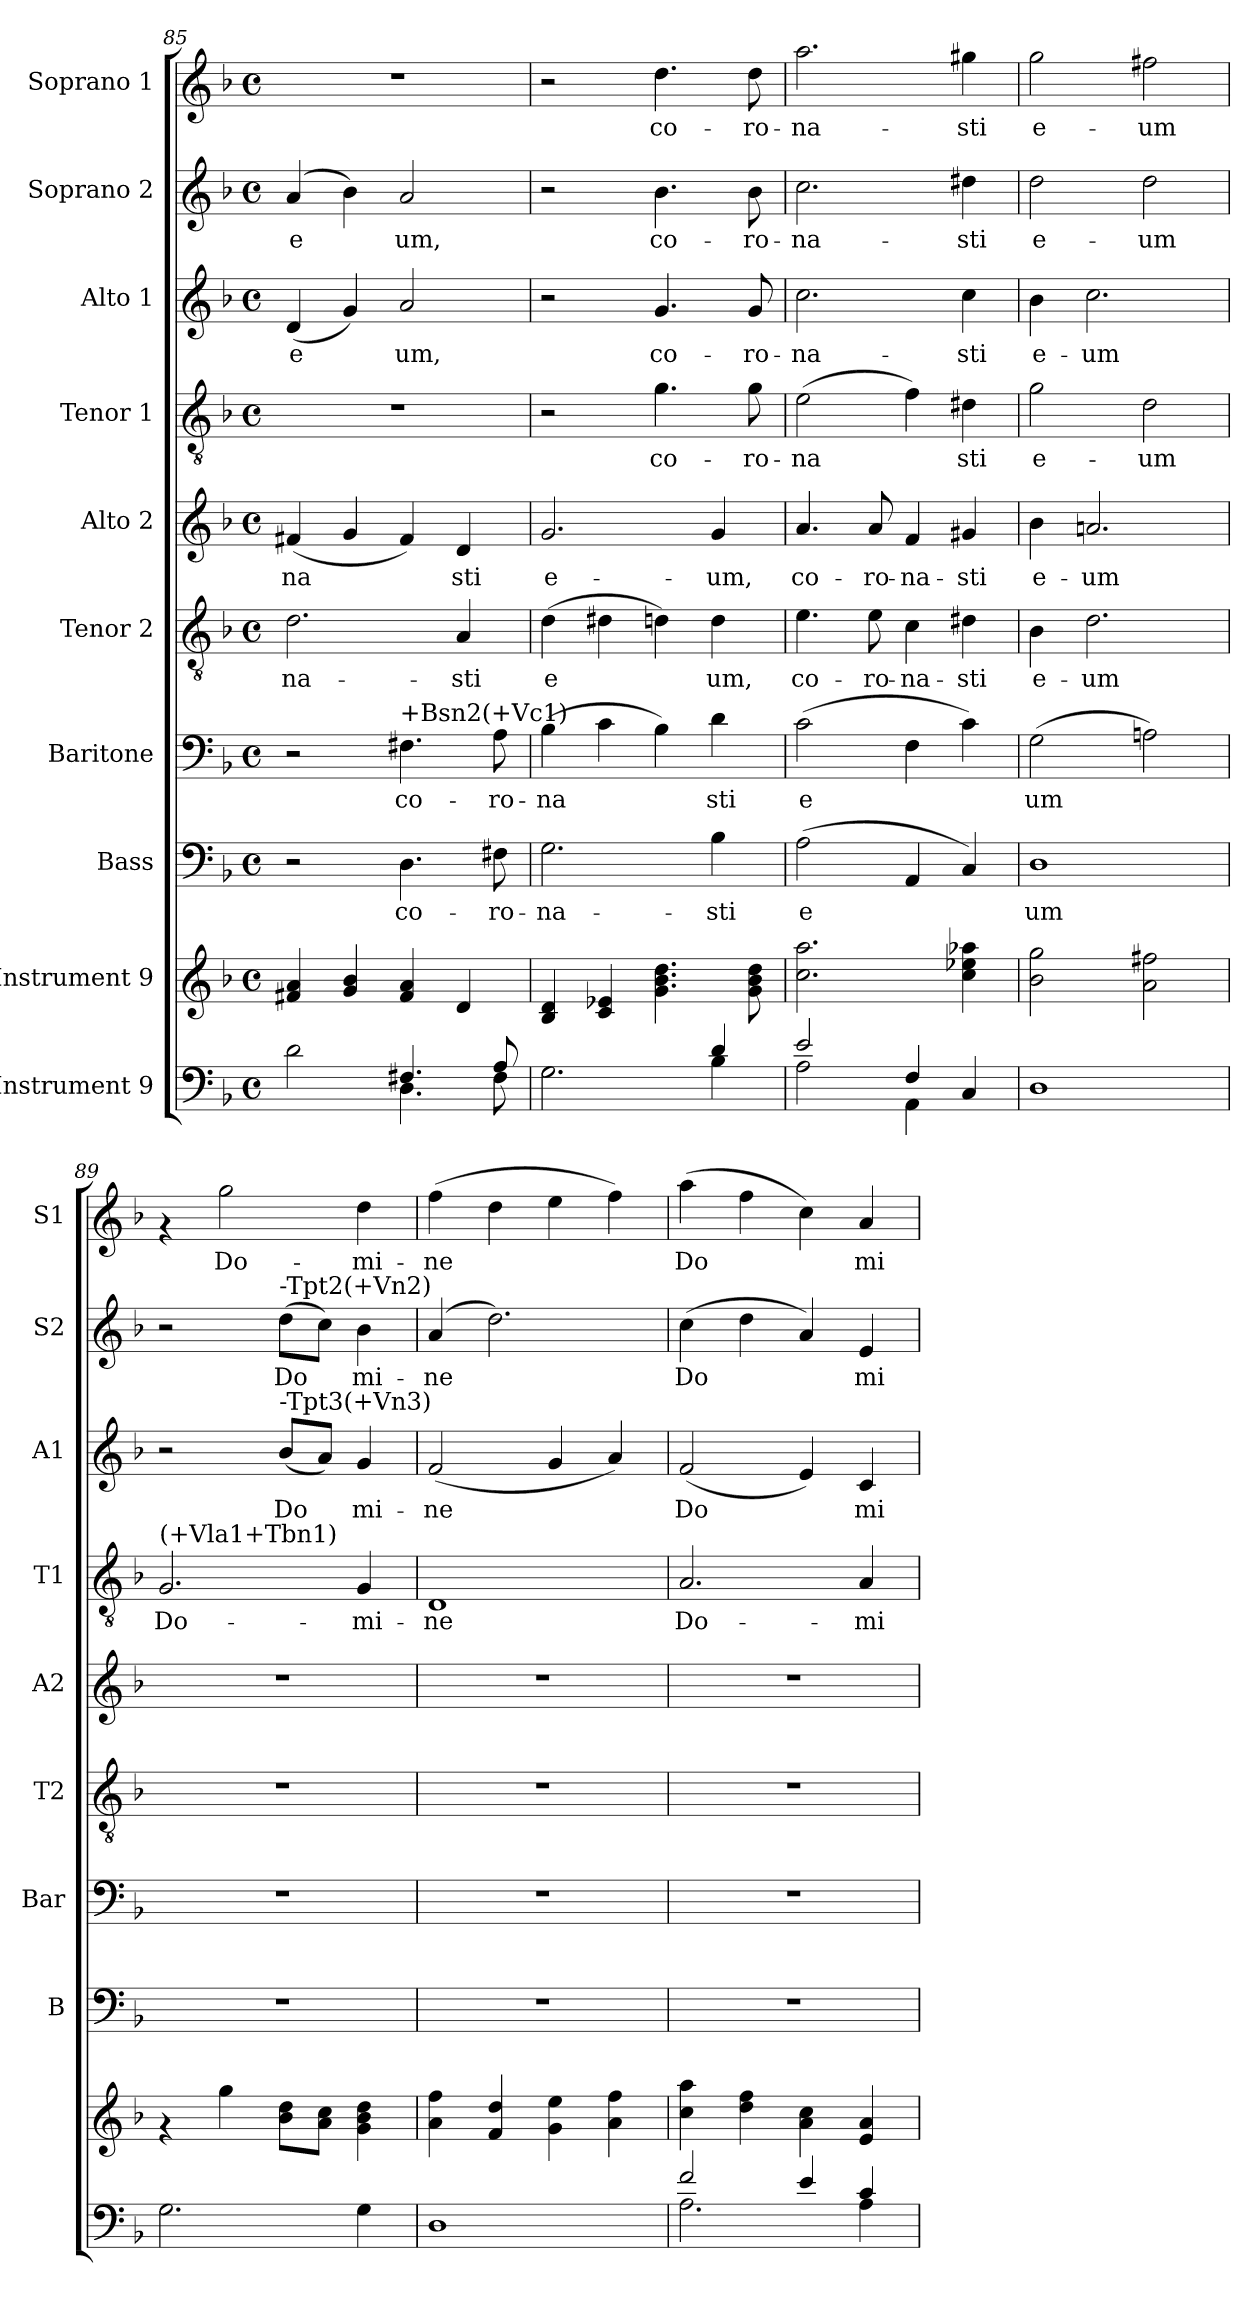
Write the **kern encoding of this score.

**kern	**kern	**kern	**text	**kern	**text	**kern	**text	**kern	**text	**kern	**text	**kern	**text	**kern	**text	**kern	**text
*part10	*part9	*part8	*part8	*part7	*part7	*part6	*part6	*part5	*part5	*part4	*part4	*part3	*part3	*part2	*part2	*part1	*part1
*staff10	*staff9	*staff8	*staff8	*staff7	*staff7	*staff6	*staff6	*staff5	*staff5	*staff4	*staff4	*staff3	*staff3	*staff2	*staff2	*staff1	*staff1
*I"Instrument 9	*I"Instrument 9	*I"Bass	*	*I"Baritone	*	*I"Tenor 2	*	*I"Alto 2	*	*I"Tenor 1	*	*I"Alto 1	*	*I"Soprano 2	*	*I"Soprano 1	*
*	*	*I'B	*	*I'Bar	*	*I'T2	*	*I'A2	*	*I'T1	*	*I'A1	*	*I'S2	*	*I'S1	*
*clefF4	*clefG2	*clefF4	*	*clefF4	*	*clefGv2	*	*clefG2	*	*clefGv2	*	*clefG2	*	*clefG2	*	*clefG2	*
*	*	*ITrd-3c-5	*	*ITrd-3c-5	*	*ITrd-3c-5	*	*ITrd-3c-5	*	*ITrd-3c-5	*	*ITrd-3c-5	*	*ITrd-3c-5	*	*ITrd-3c-5	*
*k[b-]	*k[b-]	*k[b-e-]	*	*k[b-e-]	*	*k[b-e-]	*	*k[b-e-]	*	*k[b-e-]	*	*k[b-e-]	*	*k[b-e-]	*	*k[b-e-]	*
*F:	*F:	*B-:	*	*B-:	*	*B-:	*	*B-:	*	*B-:	*	*B-:	*	*B-:	*	*B-:	*
*M4/4	*M4/4	*M4/4	*	*M4/4	*	*M4/4	*	*M4/4	*	*M4/4	*	*M4/4	*	*M4/4	*	*M4/4	*
*met(c)	*met(c)	*met(c)	*	*met(c)	*	*met(c)	*	*met(c)	*	*met(c)	*	*met(c)	*	*met(c)	*	*met(c)	*
=85	=85	=85	=85	=85	=85	=85	=85	=85	=85	=85	=85	=85	=85	=85	=85	=85	=85
*^	*	*	*	*	*	*	*	*	*	*	*	*	*	*	*	*	*
!	!	!	!	!	!	!	!	!LO:LY:b	!	!LO:LY:b:cj	!	!	!	!LO:LY:b	!	!LO:LY:b:cj	!	!
2ryy	2d\	4f#X/ 4a/	2r	.	2r	.	2.g\	-na-	(<4bn/	-na-	1r	.	(<4g/	e-	(>4dd/	e-	1r	.
!	!	!	!	!	!	!	!	!	!	!LO:LY:b:cj	!	!	!	!LO:LY:b	!	!LO:LY:b:cj	!	!
.	.	4g/ 4b-/	.	.	.	.	.	.	4cc/	--	.	.	4cc/)	--	4ee-\)	--	.	.
!	!	!	!	!	!LO:TX:a:t=+Bsn2(+Vc1)	!	!	!	!	!	!	!	!	!	!	!	!	!
!	!	!	!	!LO:LY:b:cj	!	!LO:LY:b	!	!	!	!LO:LY:b:cj	!	!	!	!LO:LY:b	!	!LO:LY:b:cj	!	!
4.F#X/	4.D\	4f#/ 4a/	4.G\	co-	4.Bn\	co-	.	.	4b/)	--	.	.	2dd/	-um,	2dd/	-um,	.	.
!	!	!	!	!	!	!	!	!LO:LY:b	!	!LO:LY:b:cj	!	!	!	!	!	!	!	!
.	.	4d/	.	.	.	.	4d/	-sti	4g/	-sti	.	.	.	.	.	.	.	.
!	!	!	!	!LO:LY:b:cj	!	!LO:LY:b	!	!	!	!	!	!	!	!	!	!	!	!
8A/	8F#\	.	8Bn\	-ro-	8d\	-ro-	.	.	.	.	.	.	.	.	.	.	.	.
=86	=86	=86	=86	=86	=86	=86	=86	=86	=86	=86	=86	=86	=86	=86	=86	=86	=86	=86
!	!	!	!	!LO:LY:b:cj	!	!LO:LY:b	!	!LO:LY:b	!	!LO:LY:b:cj	!	!	!	!	!	!	!	!
2.ryy	2.G\	4B-/ 4d/	2.c\	-na-	(>4e-\	-na-	(>4g\	e-	2.cc/	e-	2r	.	2r	.	2r	.	2r	.
!	!	!	!	!	!	!LO:LY:b	!	!LO:LY:b	!	!	!	!	!	!	!	!	!	!
.	.	4c/ 4e-X/	.	.	4f\	--	4g#X\	--	.	.	.	.	.	.	.	.	.	.
!	!	!	!	!	!	!LO:LY:b	!	!LO:LY:b	!	!	!	!LO:LY:b	!	!LO:LY:b	!	!LO:LY:b:cj	!	!LO:LY:b
.	.	4.b-\ 4.g\ 4.dd\	.	.	4e-\)	--	4g\)	--	.	.	4.cc\	co-	4.cc/	co-	4.ee-\	co-	4.gg\	co-
!	!	!	!	!LO:LY:b:cj	!	!LO:LY:b	!	!LO:LY:b	!	!LO:LY:b:cj	!	!	!	!	!	!	!	!
4d/	4B-\	.	4e-\	-sti	4g\	-sti	4g\	-um,	4cc/	-um,	.	.	.	.	.	.	.	.
!	!	!	!	!	!	!	!	!	!	!	!	!LO:LY:b	!	!LO:LY:b	!	!LO:LY:b:cj	!	!LO:LY:b
.	.	8dd\ 8g\ 8b-\	.	.	.	.	.	.	.	.	8cc\	-ro-	8cc/	-ro-	8ee-\	-ro-	8gg\	-ro-
=87	=87	=87	=87	=87	=87	=87	=87	=87	=87	=87	=87	=87	=87	=87	=87	=87	=87	=87
!	!	!	!	!LO:LY:b:cj	!	!LO:LY:b	!	!LO:LY:b	!	!LO:LY:b:cj	!	!LO:LY:b	!	!LO:LY:b	!	!LO:LY:b:cj	!	!LO:LY:b
2e/	2A\	2.aa\ 2.cc\	(>2d\	e-	(>2f\	e-	4.a\	co-	4.dd/	co-	(>2a\	-na-	2.ff\	-na-	2.ff\	-na-	2.ddd\	-na-
!	!	!	!	!	!	!	!	!LO:LY:b	!	!LO:LY:b:cj	!	!	!	!	!	!	!	!
.	.	.	.	.	.	.	8a\	-ro-	8dd/	-ro-	.	.	.	.	.	.	.	.
!	!	!	!	!LO:LY:b:cj	!	!LO:LY:b	!	!LO:LY:b	!	!LO:LY:b:cj	!	!LO:LY:b	!	!	!	!	!	!
4F/	4AA\	.	4D/	--	4B-\	--	4f\	-na-	4b-/	-na-	4b-\)	--	.	.	.	.	.	.
!	!	!	!	!LO:LY:b:cj	!	!LO:LY:b	!	!LO:LY:b	!	!LO:LY:b:cj	!	!LO:LY:b	!	!LO:LY:b	!	!LO:LY:b:cj	!	!LO:LY:b
4C/	4ryy	4aa-X\ 4ee-X\ 4cc\	4F/)	--	4f\)	--	4g#X\	-sti	4cc#X/	-sti	4g#X\	-sti	4ff\	-sti	4gg#X\	-sti	4ccc#X\	-sti
!!LO:PB:g=z
=88	=88	=88	=88	=88	=88	=88	=88	=88	=88	=88	=88	=88	=88	=88	=88	=88	=88	=88
!	!	!	!	!LO:LY:b:cj	!	!LO:LY:b	!	!LO:LY:b	!	!LO:LY:b:cj	!	!LO:LY:b	!	!LO:LY:b	!	!LO:LY:b:cj	!	!LO:LY:b
*v	*v	*	*	*	*	*	*	*	*	*	*	*	*	*	*	*	*	*
1D	2b-\ 2gg\	1G	-um	(>2c\	-um	4e-\	e-	4ee-\	e-	2cc\	e-	4ee-\	e-	2gg\	e-	2ccc\	e-
!	!	!	!	!	!	!	!LO:LY:b	!	!LO:LY:b:cj	!	!	!	!LO:LY:b	!	!	!	!
.	.	.	.	.	.	2.g\	-um	2.ddn/	-um	.	.	2.ff\	-um	.	.	.	.
!	!	!	!	!	!LO:LY:b	!	!	!	!	!	!LO:LY:b	!	!	!	!LO:LY:b:cj	!	!LO:LY:b
.	2a\ 2ff#X\	.	.	2dn\)	.	.	.	.	.	2g\	-um	.	.	2gg\	-um	2bbn\	-um
=89	=89	=89	=89	=89	=89	=89	=89	=89	=89	=89	=89	=89	=89	=89	=89	=89	=89
!	!	!	!	!	!	!	!	!	!	!LO:TX:a:t=(+Vla1+Tbn1)	!	!	!	!	!	!	!
!	!	!	!	!	!	!	!	!	!	!	!LO:LY:b	!	!	!	!	!	!
2.G\	4rf	1r	.	1r	.	1r	.	1r	.	2.c/	Do-	2r	.	2r	.	4rf	.
!	!	!	!	!	!	!	!	!	!	!	!	!	!	!	!	!	!LO:LY:b
.	4gg\	.	.	.	.	.	.	.	.	.	.	.	.	.	.	2ccc\	Do-
!	!	!	!	!	!	!	!	!	!	!	!	!	!	!LO:TX:a:t=-Tpt2(+Vn2)	!	!	!
!	!	!	!	!	!	!	!	!	!	!	!	!LO:TX:a:t=-Tpt3(+Vn3)	!	!	!	!	!
!	!	!	!	!	!	!	!	!	!	!	!	!	!LO:LY:b	!	!LO:LY:b:cj	!	!
.	8b-\ 8dd\L	.	.	.	.	.	.	.	.	.	.	(<8ee-/L	Do-	(>8gg\L	Do-	.	.
!	!	!	!	!	!	!	!	!	!	!	!	!	!LO:LY:b	!	!LO:LY:b:cj	!	!
.	8a\ 8cc\J	.	.	.	.	.	.	.	.	.	.	8dd/J)	--	8ff\J)	--	.	.
!	!	!	!	!	!	!	!	!	!	!	!LO:LY:b	!	!LO:LY:b	!	!LO:LY:b:cj	!	!LO:LY:b
4G\	4dd\ 4g\ 4b-\	.	.	.	.	.	.	.	.	4c/	-mi-	4cc/	-mi-	4ee-\	-mi-	4gg\	-mi-
=90	=90	=90	=90	=90	=90	=90	=90	=90	=90	=90	=90	=90	=90	=90	=90	=90	=90
!	!	!	!	!	!	!	!	!	!	!	!LO:LY:b	!	!LO:LY:b	!	!LO:LY:b:cj	!	!LO:LY:b
1D	4a\ 4ff\	1r	.	1r	.	1r	.	1r	.	1G	-ne	(<2b-/	-ne	(>4dd/	-ne	(>4bb-\	-ne
!	!	!	!	!	!	!	!	!	!	!	!	!	!	!	!LO:LY:b:cj	!	!LO:LY:b
.	4dd/ 4f/	.	.	.	.	.	.	.	.	.	.	.	.	2.gg\)	.	4gg\	.
!	!	!	!	!	!	!	!	!	!	!	!	!	!LO:LY:b	!	!	!	!LO:LY:b
.	4ee\ 4g\	.	.	.	.	.	.	.	.	.	.	4cc/	.	.	.	4aa\	.
!	!	!	!	!	!	!	!	!	!	!	!	!	!LO:LY:b	!	!	!	!LO:LY:b
.	4a\ 4ff\	.	.	.	.	.	.	.	.	.	.	4dd/)	.	.	.	4bb-\)	.
=91	=91	=91	=91	=91	=91	=91	=91	=91	=91	=91	=91	=91	=91	=91	=91	=91	=91
*^	*	*	*	*	*	*	*	*	*	*	*	*	*	*	*	*	*
!	!	!	!	!	!	!	!	!	!	!	!	!LO:LY:b	!	!LO:LY:b	!	!LO:LY:b:cj	!	!LO:LY:b
2f/	2.A\	4cc\ 4aa\	1r	.	1r	.	1r	.	1r	.	2.d/	Do-	(<2b-/	Do-	(>4ff\	Do-	(>4ddd\	Do-
!	!	!	!	!	!	!	!	!	!	!	!	!	!	!	!	!LO:LY:b:cj	!	!LO:LY:b
.	.	4dd\ 4ff\	.	.	.	.	.	.	.	.	.	.	.	.	4gg\	--	4bb-\	--
!	!	!	!	!	!	!	!	!	!	!	!	!	!	!LO:LY:b	!	!LO:LY:b:cj	!	!LO:LY:b
4e/	.	4a\ 4cc\	.	.	.	.	.	.	.	.	.	.	4a/)	--	4dd/)	--	4ff\)	--
!	!	!	!	!	!	!	!	!	!	!	!	!LO:LY:b	!	!LO:LY:b	!	!LO:LY:b:cj	!	!LO:LY:b
4c/	4A\	4e/ 4a/	.	.	.	.	.	.	.	.	4d/	-mi-	4f/	-mi-	4a/	-mi-	4dd/	-mi-
*v	*v	*	*	*	*	*	*	*	*	*	*	*	*	*	*	*	*	*
=	=	=	=	=	=	=	=	=	=	=	=	=	=	=	=	=	=
*-	*-	*-	*-	*-	*-	*-	*-	*-	*-	*-	*-	*-	*-	*-	*-	*-	*-
